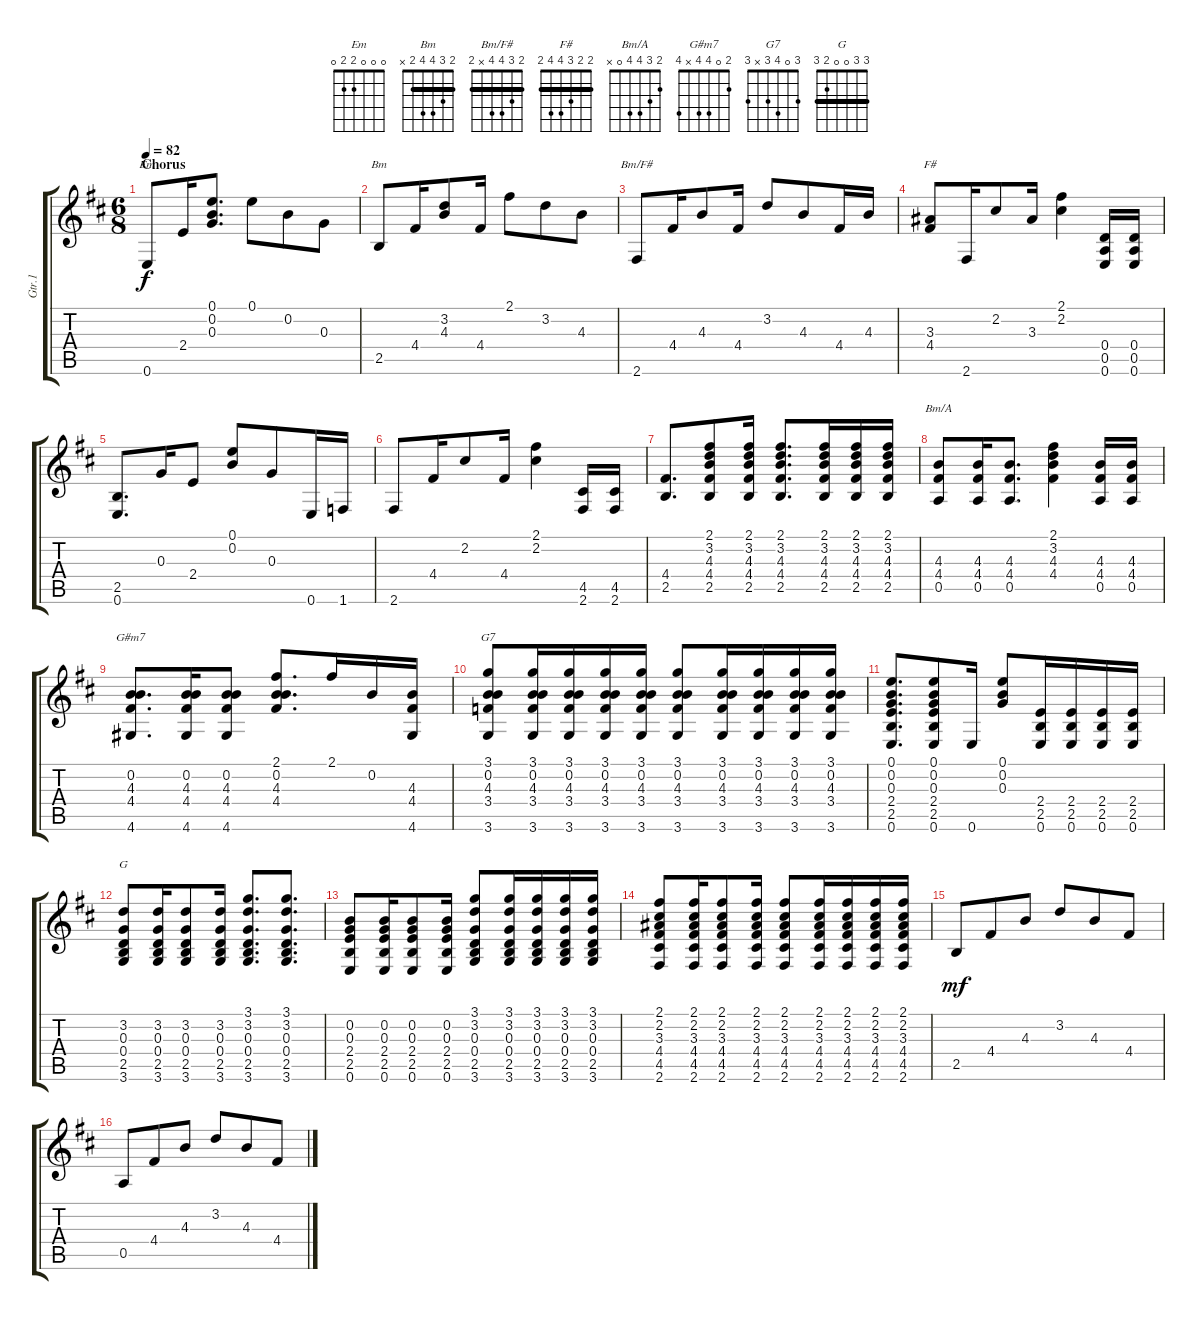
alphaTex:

\track ("Gtr.1" "Gtr.1") {instrument distortionguitar}
\staff {score tabs}
\tuning (E4 B3 G3 D3 A2 E2) {hide}
\chord ("Em" 0 0 0 2 2 0)
\chord ("Bm" 2 3 4 4 2 x) {barre 2}
\chord ("Bm/F#" 2 3 4 4 x 2) {barre 2}
\chord ("F#" 2 2 3 4 4 2) {barre 2}
\chord ("Bm/A" 2 3 4 4 0 x)
\chord ("G#m7" 2 0 4 4 x 4)
\chord ("G7" 3 0 4 3 x 3)
\chord ("G" 3 3 0 0 2 3) {barre 3}
\ts (6 8)
\section ("" "Chorus")
\tempo 82
\clef g2
\ks d
0.6.8{ch "Em" dy f instrument distortionguitar} 2.4.16 (0.1 0.2 0.3).8{d} 0.1.8 0.2.8 0.3.8 |
2.5.8{ch "Bm"} 4.4.16 (3.2 4.3).8 4.4.16 2.1.8 3.2.8 4.3.8 |
2.6.8{ch "Bm/F#"} 4.4.16 4.3.8 4.4.16 3.2.8 4.3.8 4.4.16 4.3.16 |
(3.3 4.4).8{ch "F#"} 2.6.16 2.2.8 3.3.16 (2.1 2.2).4 (0.4 0.5 0.6).16 (0.4 0.5 0.6).16 |
(2.5 0.6).8{d} 0.3.16 2.4.8 (0.1 0.2).8 0.3.8 0.6.16 1.6.16 |
2.6.8 4.4.16 2.2.8 4.4.16 (2.1 2.2).4 (4.5 2.6).16 (4.5 2.6).16 |
(4.4 2.5).8{d} (2.1 3.2 4.3 4.4 2.5).8 (2.1 3.2 4.3 4.4 2.5).16 (2.1 3.2 4.3 4.4 2.5).8{d} (2.1 3.2 4.3 4.4 2.5).16 (2.1 3.2 4.3 4.4 2.5).16 (2.1 3.2 4.3 4.4 2.5).16 |
(4.3 4.4 0.5).8{ch "Bm/A"} (4.3 4.4 0.5).16 (4.3 4.4 0.5).8{d} (2.1 3.2 4.3 4.4).4 (4.3 4.4 0.5).16 (4.3 4.4 0.5).16 |
(0.2 4.3 4.4 4.6).8{d ch "G#m7"} (0.2 4.3 4.4 4.6).16 (0.2 4.3 4.4 4.6).8 (2.1 0.2 4.3 4.4).8{d} 2.1.16 0.2.16 (4.3 4.4 4.6).16 |
(3.1 0.2 4.3 3.4 3.6).8{ch "G7"} (3.1 0.2 4.3 3.4 3.6).16 (3.1 0.2 4.3 3.4 3.6).16 (3.1 0.2 4.3 3.4 3.6).16 (3.1 0.2 4.3 3.4 3.6).16 (3.1 0.2 4.3 3.4 3.6).8 (3.1 0.2 4.3 3.4 3.6).16 (3.1 0.2 4.3 3.4 3.6).16 (3.1 0.2 4.3 3.4 3.6).16 (3.1 0.2 4.3 3.4 3.6).16 |
(0.1 0.2 0.3 2.4 2.5 0.6).8{d} (0.1 0.2 0.3 2.4 2.5 0.6).8 0.6.16 (0.1 0.2 0.3).8 (2.4 2.5 0.6).16 (2.4 2.5 0.6).16 (2.4 2.5 0.6).16 (2.4 2.5 0.6).16 |
(3.2 0.3 0.4 2.5 3.6).8{ch "G"} (3.2 0.3 0.4 2.5 3.6).16 (3.2 0.3 0.4 2.5 3.6).8 (3.2 0.3 0.4 2.5 3.6).16 (3.1 3.2 0.3 0.4 2.5 3.6).8{d} (3.1 3.2 0.3 0.4 2.5 3.6).8{d} |
(0.2 0.3 2.4 2.5 0.6).8 (0.2 0.3 2.4 2.5 0.6).16 (0.2 0.3 2.4 2.5 0.6).8 (0.2 0.3 2.4 2.5 0.6).16 (3.1 3.2 0.3 0.4 2.5 3.6).8 (3.1 3.2 0.3 0.4 2.5 3.6).16 (3.1 3.2 0.3 0.4 2.5 3.6).16 (3.1 3.2 0.3 0.4 2.5 3.6).16 (3.1 3.2 0.3 0.4 2.5 3.6).16 |
(2.1 2.2 3.3 4.4 4.5 2.6).8 (2.1 2.2 3.3 4.4 4.5 2.6).16 (2.1 2.2 3.3 4.4 4.5 2.6).8 (2.1 2.2 3.3 4.4 4.5 2.6).16 (2.1 2.2 3.3 4.4 4.5 2.6).8 (2.1 2.2 3.3 4.4 4.5 2.6).16 (2.1 2.2 3.3 4.4 4.5 2.6).16 (2.1 2.2 3.3 4.4 4.5 2.6).16 (2.1 2.2 3.3 4.4 4.5 2.6).16 |
2.5.8{dy mf} 4.4.8 4.3.8 3.2.8 4.3.8 4.4.8 |
0.5.8 4.4.8 4.3.8 3.2.8 4.3.8 4.4.8
